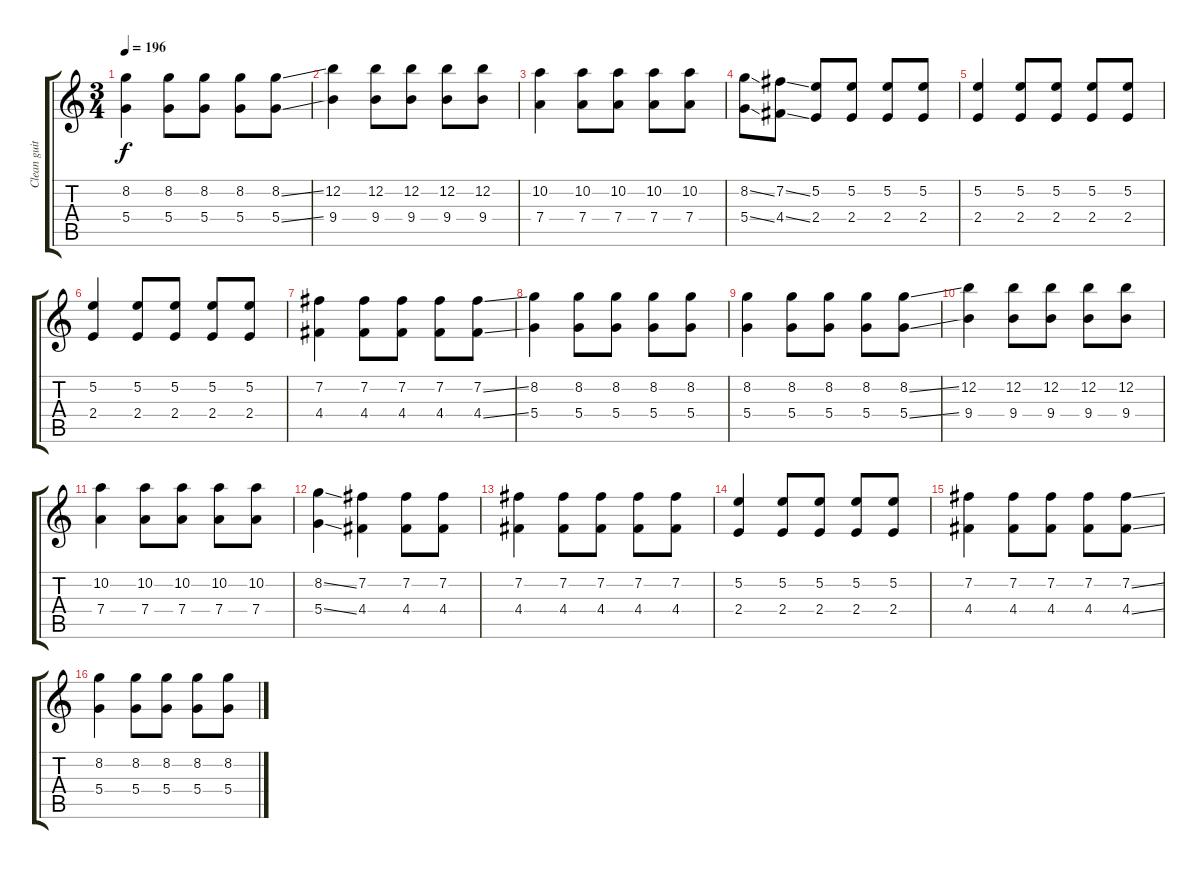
\track ("Clean guitar" "Clean guit") {instrument acousticguitarsteel}
\staff {score tabs}
\tuning (E4 B3 G3 D3 A2 E2) {hide}
\ts (3 4)
\tempo 196
\clef g2
\ks c
(8.2 5.4).4{dy f} (8.2 5.4).8 (8.2 5.4).8 (8.2 5.4).8 (8.2{ss} 5.4{ss}).8 |
(12.2 9.4).4 (12.2 9.4).8 (12.2 9.4).8 (12.2 9.4).8 (12.2 9.4).8 |
(10.2 7.4).4 (10.2 7.4).8 (10.2 7.4).8 (10.2 7.4).8 (10.2 7.4).8 |
(8.2{ss} 5.4{ss}).8{instrument overdrivenguitar} (7.2{ss} 4.4{ss}).8 (5.2 2.4).8 (5.2 2.4).8 (5.2 2.4).8 (5.2 2.4).8 |
(5.2 2.4).4 (5.2 2.4).8 (5.2 2.4).8 (5.2 2.4).8 (5.2 2.4).8 |
(5.2 2.4).4{volume 7 instrument overdrivenguitar} (5.2 2.4).8 (5.2 2.4).8 (5.2 2.4).8 (5.2 2.4).8 |
(7.2 4.4).4 (7.2 4.4).8 (7.2 4.4).8 (7.2 4.4).8 (7.2{ss} 4.4{ss}).8 |
(8.2 5.4).4{instrument overdrivenguitar} (8.2 5.4).8 (8.2 5.4).8 (8.2 5.4).8 (8.2 5.4).8 |
(8.2 5.4).4 (8.2 5.4).8 (8.2 5.4).8 (8.2 5.4).8 (8.2{ss} 5.4{ss}).8 |
(12.2 9.4).4 (12.2 9.4).8 (12.2 9.4).8 (12.2 9.4).8 (12.2 9.4).8 |
(10.2 7.4).4 (10.2 7.4).8 (10.2 7.4).8 (10.2 7.4).8 (10.2 7.4).8 |
(8.2{ss} 5.4{ss}).4{instrument overdrivenguitar} (7.2 4.4).4 (7.2 4.4).8 (7.2 4.4).8 |
(7.2 4.4).4 (7.2 4.4).8 (7.2 4.4).8 (7.2 4.4).8 (7.2 4.4).8 |
(5.2 2.4).4{volume 0 instrument overdrivenguitar} (5.2 2.4).8 (5.2 2.4).8 (5.2 2.4).8 (5.2 2.4).8 |
(7.2 4.4).4 (7.2 4.4).8 (7.2 4.4).8 (7.2 4.4).8 (7.2{ss} 4.4{ss}).8 |
(8.2 5.4).4{instrument overdrivenguitar} (8.2 5.4).8 (8.2 5.4).8 (8.2 5.4).8 (8.2 5.4).8
